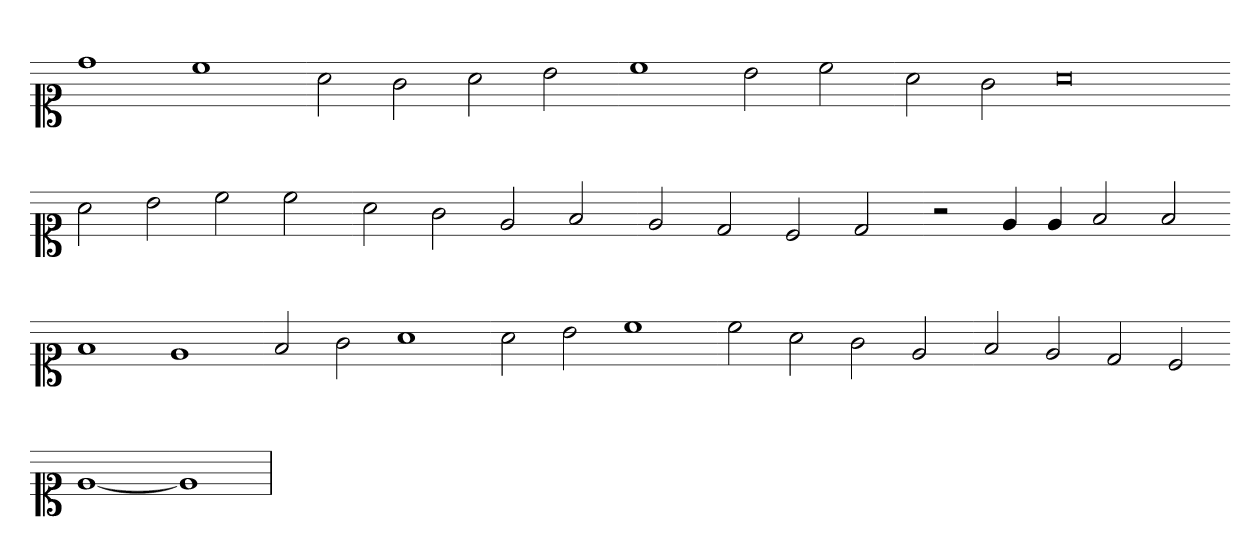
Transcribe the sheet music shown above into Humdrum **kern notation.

**kern
*part1
*staff1
*clefC1
*k[]
=
1dd
1cc
=-
2a
2g
2a
2b
=-
1cc
2b
2cc
=-
2a
2g
0a
=-
2a
2b
2cc
2cc
=-
2a
2g
2e
2f
=-
2e
2d
2c
2d
=-
2r
4e
4e
2f
2f
=-
1f
1e
=-
2f
2g
1a
=-
2a
2b
1cc
=-
2cc
2a
2g
2e
=-
2f
2e
2d
2c
=-
[1e
=1-
1e]
=
*-
